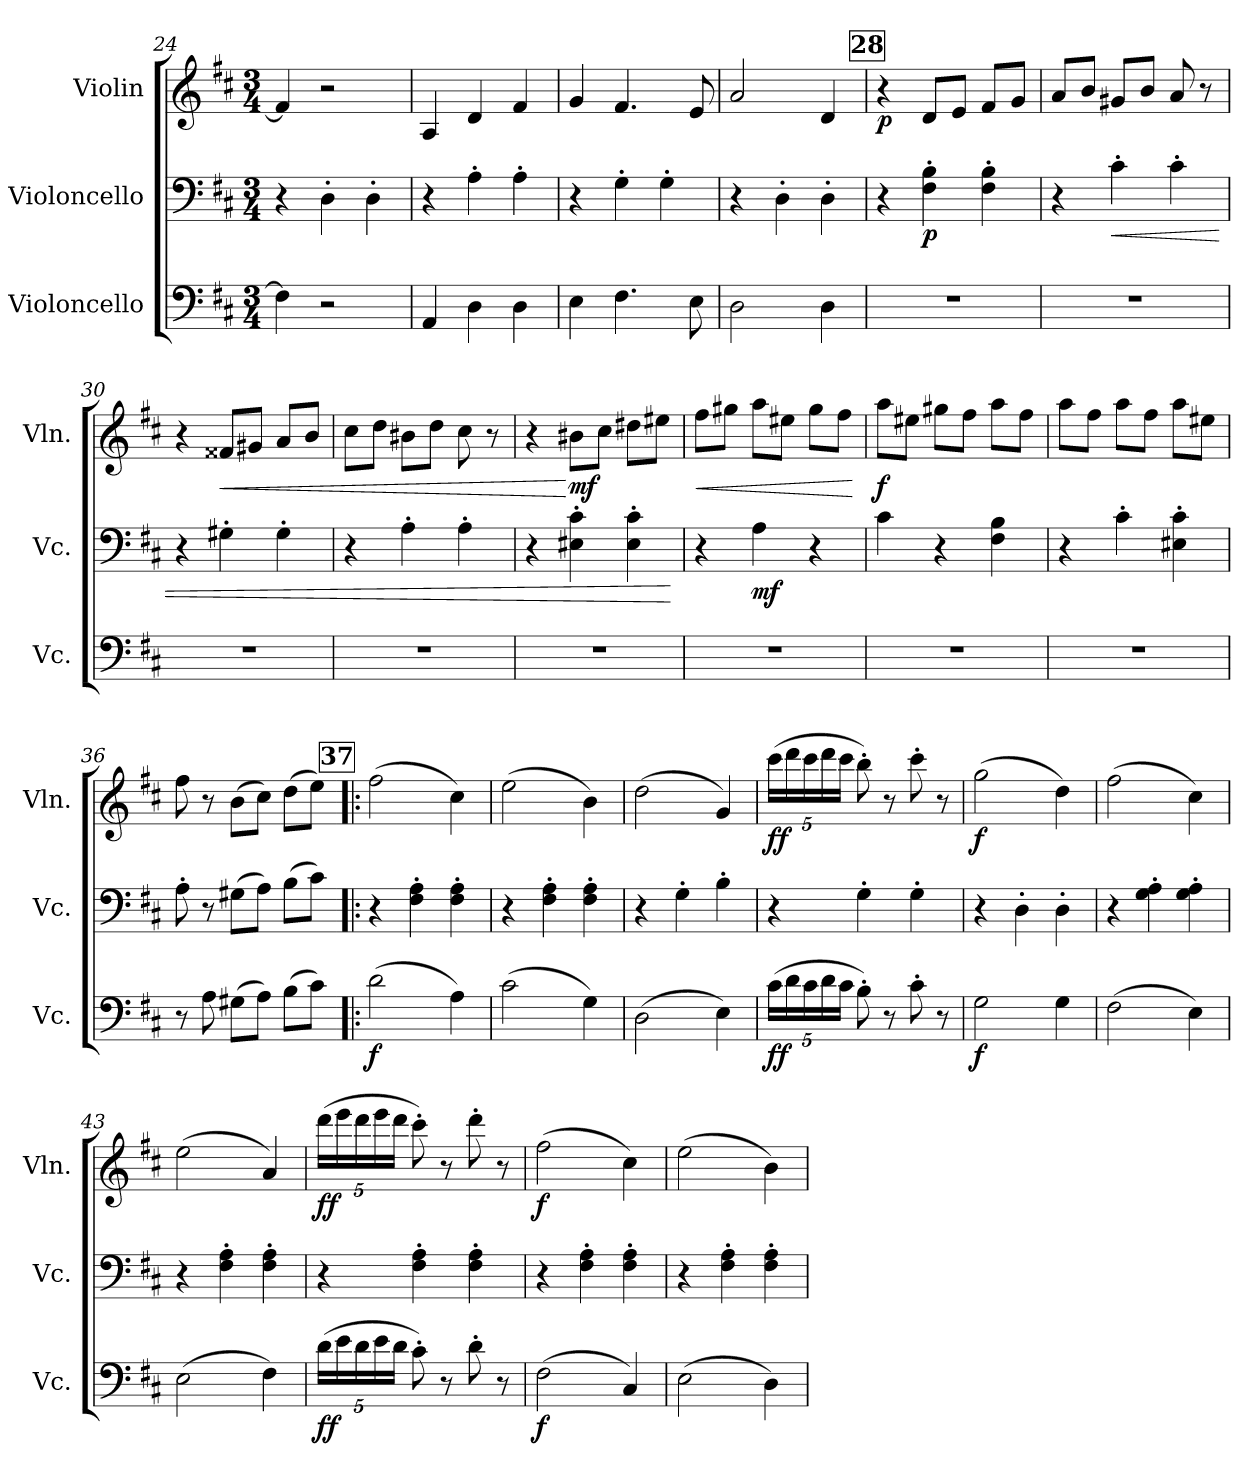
**kern	**dynam	**kern	**dynam	**kern	**dynam
*part3	*part3	*part2	*part2	*part1	*part1
*staff3	*staff3	*staff2	*staff2	*staff1	*staff1
*I"Violoncello	*	*I"Violoncello	*	*I"Violin	*
*I'Vc.	*	*I'Vc.	*	*I'Vln.	*
*clefF4	*	*clefF4	*	*clefG2	*
*k[f#c#]	*	*k[f#c#]	*	*k[f#c#]	*
*M3/4	*	*M3/4	*	*M3/4	*
=24	=24	=24	=24	=24	=24
4F#\]	.	4r	.	4f#/]	.
2r	.	4D'\	.	2r	.
.	.	4D'\	.	.	.
=25	=25	=25	=25	=25	=25
4AA/	.	4r	.	4A/	.
4D\	.	4A'\	.	4d/	.
4D\	.	4A'\	.	4f#/	.
=26	=26	=26	=26	=26	=26
4E\	.	4r	.	4g/	.
4.F#\	.	4G'\	.	4.f#/	.
.	.	4G'\	.	.	.
8E\	.	.	.	8e/	.
!!LO:PB:g=z
=27	=27	=27	=27	=27	=27
2D\	.	4r	.	2a/	.
.	.	4D'\	.	.	.
4D\	.	4D'\	.	4d/	.
!!LO:REH:place=s1:a:B:fs=14:t=28
=28	=28	=28	=28	=28	=28
!	!	!	!	!	!LO:DY:b
2.r	.	4r	.	4r	p
!	!	!	!LO:DY:b	!	!
.	.	4F#\' 4B\'	p	8d/L	.
.	.	.	.	8e/J	.
.	.	4F#\' 4B\'	.	8f#/L	.
.	.	.	.	8g/J	.
=29	=29	=29	=29	=29	=29
2.r	.	4r	.	8a/L	.
.	.	.	.	8b/J	.
!	!	!	!LO:HP:b	!	!
.	.	4c#'\	<	8g#X/L	.
.	.	.	.	8b/J	.
.	.	4c#'\	.	8a/	.
.	.	.	.	8r	.
=30	=30	=30	=30	=30	=30
2.r	.	4r	.	4r	.
!	!	!	!	!	!LO:HP:b
.	.	4G#X'\	.	8f##X/L	<
.	.	.	.	8g#X/J	.
.	.	4G#'\	.	8a/L	.
.	.	.	.	8b/J	.
=31	=31	=31	=31	=31	=31
2.r	.	4r	.	8cc#\L	.
.	.	.	.	8dd\J	.
.	.	4A'\	.	8b#X\L	.
.	.	.	.	8dd\J	.
.	.	4A'\	.	8cc#\	.
.	.	.	.	8r	.
=32	=32	=32	=32	=32	=32
2.r	.	4r	.	4r	.
!	!	!	!	!	!LO:DY:n=1:b
.	.	4E#X\' 4c#\'	.	8b#X\L	[ mf
.	.	.	.	8cc#\J	.
.	.	4E#\' 4c#\'	.	8dd#X\L	.
.	.	.	.	8ee#X\J	.
.	.	.	[	.	.
=33	=33	=33	=33	=33	=33
!	!	!	!	!	!LO:HP:b
2.r	.	4r	.	8ff#\L	<
.	.	.	.	8gg#X\J	.
!	!	!	!LO:DY:b	!	!
.	.	4A\	mf	8aa\L	.
.	.	.	.	8ee#X\J	.
.	.	4r	.	8gg#\L	.
.	.	.	.	8ff#\J	.
.	.	.	.	.	[
!!LO:LB:g=z
=34	=34	=34	=34	=34	=34
!	!	!	!	!	!LO:DY:b
2.r	.	4c#\	.	8aa\L	f
.	.	.	.	8ee#X\J	.
.	.	4r	.	8gg#X\L	.
.	.	.	.	8ff#\J	.
.	.	4F#\ 4B\	.	8aa\L	.
.	.	.	.	8ff#\J	.
=35	=35	=35	=35	=35	=35
2.r	.	4r	.	8aa\L	.
.	.	.	.	8ff#\J	.
.	.	4c#'\	.	8aa\L	.
.	.	.	.	8ff#\J	.
.	.	4E#X\' 4c#\'	.	8aa\L	.
.	.	.	.	8ee#X\J	.
=36	=36	=36	=36	=36	=36
8r	.	8A'\	.	8ff#\	.
8A\	.	8r	.	8r	.
(>8G#X\L	.	(>8G#X\L	.	(>8b\L	.
8A\J)	.	8A\J)	.	8cc#\J)	.
(>8B\L	.	(>8B\L	.	(>8dd\L	.
8c#\J)	.	8c#\J)	.	8ee\J)	.
!!LO:REH:place=s1:a:B:fs=14:t=37
=37!|:	=37!|:	=37!|:	=37!|:	=37!|:	=37!|:
!	!LO:DY:b	!	!	!	!
(>2d\	f	4r	.	(>2ff#\	.
.	.	4F#\' 4A\'	.	.	.
4A\)	.	4F#\' 4A\'	.	4cc#\)	.
=38	=38	=38	=38	=38	=38
(>2c#\	.	4r	.	(>2ee\	.
.	.	4F#\' 4A\'	.	.	.
4G\)	.	4F#\' 4A\'	.	4b\)	.
=39	=39	=39	=39	=39	=39
(>2D\	.	4r	.	(>2dd\	.
.	.	4G'\	.	.	.
4E\)	.	4B'\	.	4g/)	.
=40	=40	=40	=40	=40	=40
*Xbrackettup	*	*	*	*Xbrackettup	*
!	!LO:DY:b	!	!	!	!LO:DY:b
(>20c#\LL	ff	4r	.	(>20ccc#\LL	ff
20d\	.	.	.	20ddd\	.
20c#\	.	.	.	20ccc#\	.
20d\	.	.	.	20ddd\	.
20c#\JJ	.	.	.	20ccc#\JJ	.
8B'\)	.	4G'\	.	8bb'\)	.
8r	.	.	.	8r	.
8c#'\	.	4G'\	.	8ccc#'\	.
8r	.	.	.	8r	.
!!LO:LB:g=z
=41	=41	=41	=41	=41	=41
!	!LO:DY:b	!	!	!	!LO:DY:b
2G\	f	4r	.	(>2gg\	f
.	.	4D'\	.	.	.
4G\	.	4D'\	.	4dd\)	.
=42	=42	=42	=42	=42	=42
(>2F#\	.	4r	.	(>2ff#\	.
.	.	4G\' 4A\'	.	.	.
4E\)	.	4G\' 4A\'	.	4cc#\)	.
=43	=43	=43	=43	=43	=43
(>2E\	.	4r	.	(>2ee\	.
.	.	4F#\' 4A\'	.	.	.
4F#\)	.	4F#\' 4A\'	.	4a/)	.
=44	=44	=44	=44	=44	=44
!	!LO:DY:b	!	!	!	!LO:DY:b
(>20d\LL	ff	4r	.	(>20ddd\LL	ff
20e\	.	.	.	20eee\	.
20d\	.	.	.	20ddd\	.
20e\	.	.	.	20eee\	.
20d\JJ	.	.	.	20ddd\JJ	.
8c#'\)	.	4F#\' 4A\'	.	8ccc#'\)	.
8r	.	.	.	8r	.
8d'\	.	4F#\' 4A\'	.	8ddd'\	.
8r	.	.	.	8r	.
=45	=45	=45	=45	=45	=45
!	!LO:DY:b	!	!	!	!LO:DY:b
(>2F#\	f	4r	.	(>2ff#\	f
.	.	4F#\' 4A\'	.	.	.
4C#/)	.	4F#\' 4A\'	.	4cc#\)	.
=46	=46	=46	=46	=46	=46
(>2E\	.	4r	.	(>2ee\	.
.	.	4F#\' 4A\'	.	.	.
4D\)	.	4F#\' 4A\'	.	4b\)	.
=	=	=	=	=	=
*-	*-	*-	*-	*-	*-
